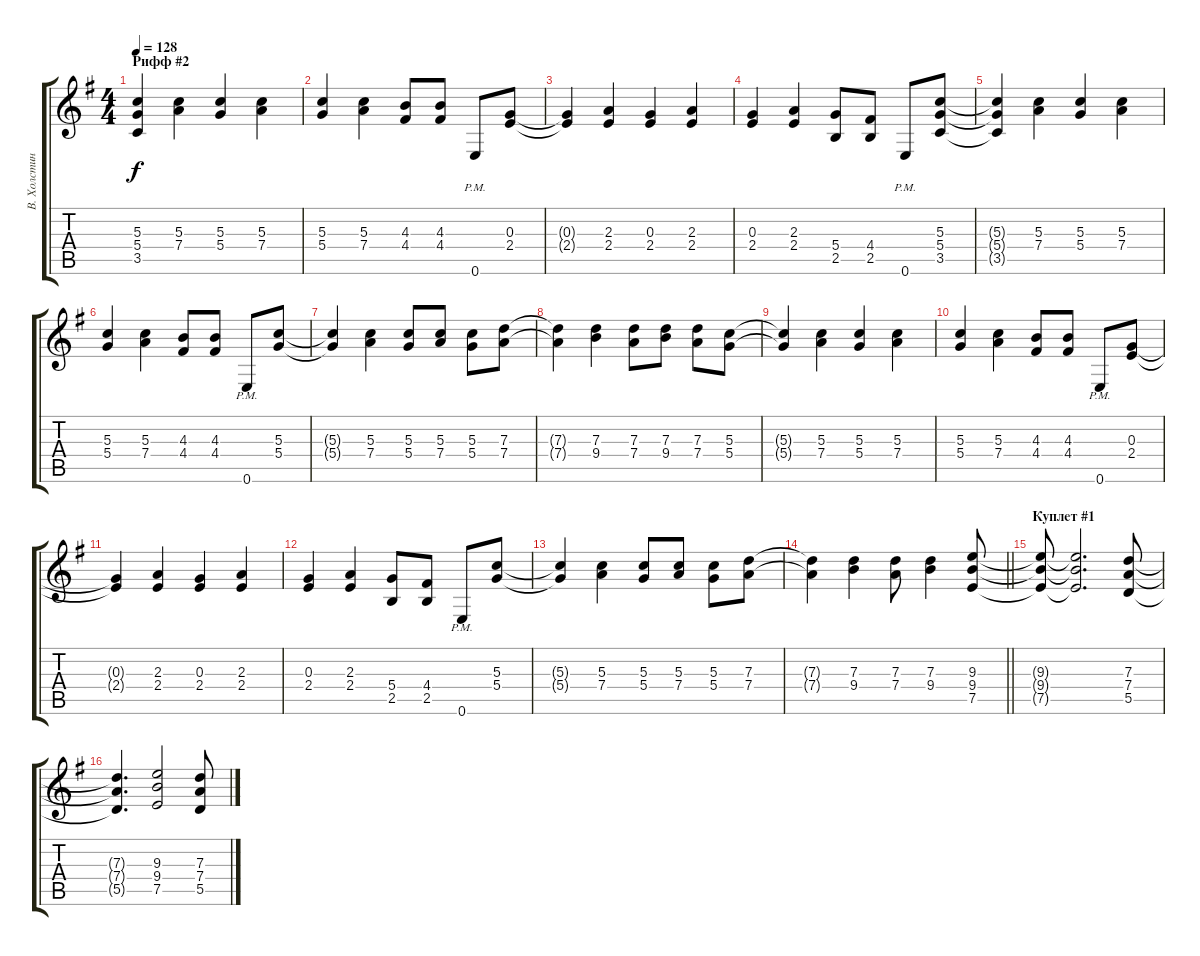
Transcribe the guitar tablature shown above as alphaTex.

\track ("В. Холстинин" "В. Холстин") {instrument distortionguitar}
\staff {score tabs}
\tuning (E4 B3 G3 D3 A2 E2) {hide}
\ts (4 4)
\section ("" "Рифф #2")
\tempo 128
\clef g2
\ks g
(5.3{t} 5.4{t} 3.5{t}).4{dy f} (5.3 7.4).4 (5.3 5.4).4 (5.3 7.4).4 |
(5.3 5.4).4 (5.3 7.4).4 (4.3 4.4).8 (4.3 4.4).8 0.6{pm}.8 (0.3 2.4).8 |
(0.3{t} 2.4{t}).4 (2.3 2.4).4 (0.3 2.4).4 (2.3 2.4).4 |
(0.3 2.4).4 (2.3 2.4).4 (5.4 2.5).8 (4.4 2.5).8 0.6{pm}.8 (5.3 5.4 3.5).8 |
(5.3{t} 5.4{t} 3.5{t}).4 (5.3 7.4).4 (5.3 5.4).4 (5.3 7.4).4 |
(5.3 5.4).4 (5.3 7.4).4 (4.3 4.4).8 (4.3 4.4).8 0.6{pm}.8 (5.3 5.4).8 |
(5.3{t} 5.4{t}).4 (5.3 7.4).4 (5.3 5.4).8 (5.3 7.4).8 (5.3 5.4).8 (7.3 7.4).8 |
(7.3{t} 7.4{t}).4 (7.3 9.4).4 (7.3 7.4).8 (7.3 9.4).8 (7.3 7.4).8 (5.3 5.4).8 |
(5.3{t} 5.4{t}).4 (5.3 7.4).4 (5.3 5.4).4 (5.3 7.4).4 |
(5.3 5.4).4 (5.3 7.4).4 (4.3 4.4).8 (4.3 4.4).8 0.6{pm}.8 (0.3 2.4).8 |
(0.3{t} 2.4{t}).4 (2.3 2.4).4 (0.3 2.4).4 (2.3 2.4).4 |
(0.3 2.4).4 (2.3 2.4).4 (5.4 2.5).8 (4.4 2.5).8 0.6{pm}.8 (5.3 5.4).8 |
(5.3{t} 5.4{t}).4 (5.3 7.4).4 (5.3 5.4).8 (5.3 7.4).8 (5.3 5.4).8 (7.3 7.4).8 |
\barLineRight lightlight
(7.3{t} 7.4{t}).4 (7.3 9.4).4 (7.3 7.4).8 (7.3 9.4).4 (9.3 9.4 7.5).8 |
\section ("" "Куплет #1")
(9.3{t} 9.4{t} 7.5{t}).8 (9.3{t} 9.4{t} 7.5{t}).2{d} (7.3 7.4 5.5).8 |
(7.3{t} 7.4{t} 5.5{t}).4{d} (9.3 9.4 7.5).2 (7.3 7.4 5.5).8
